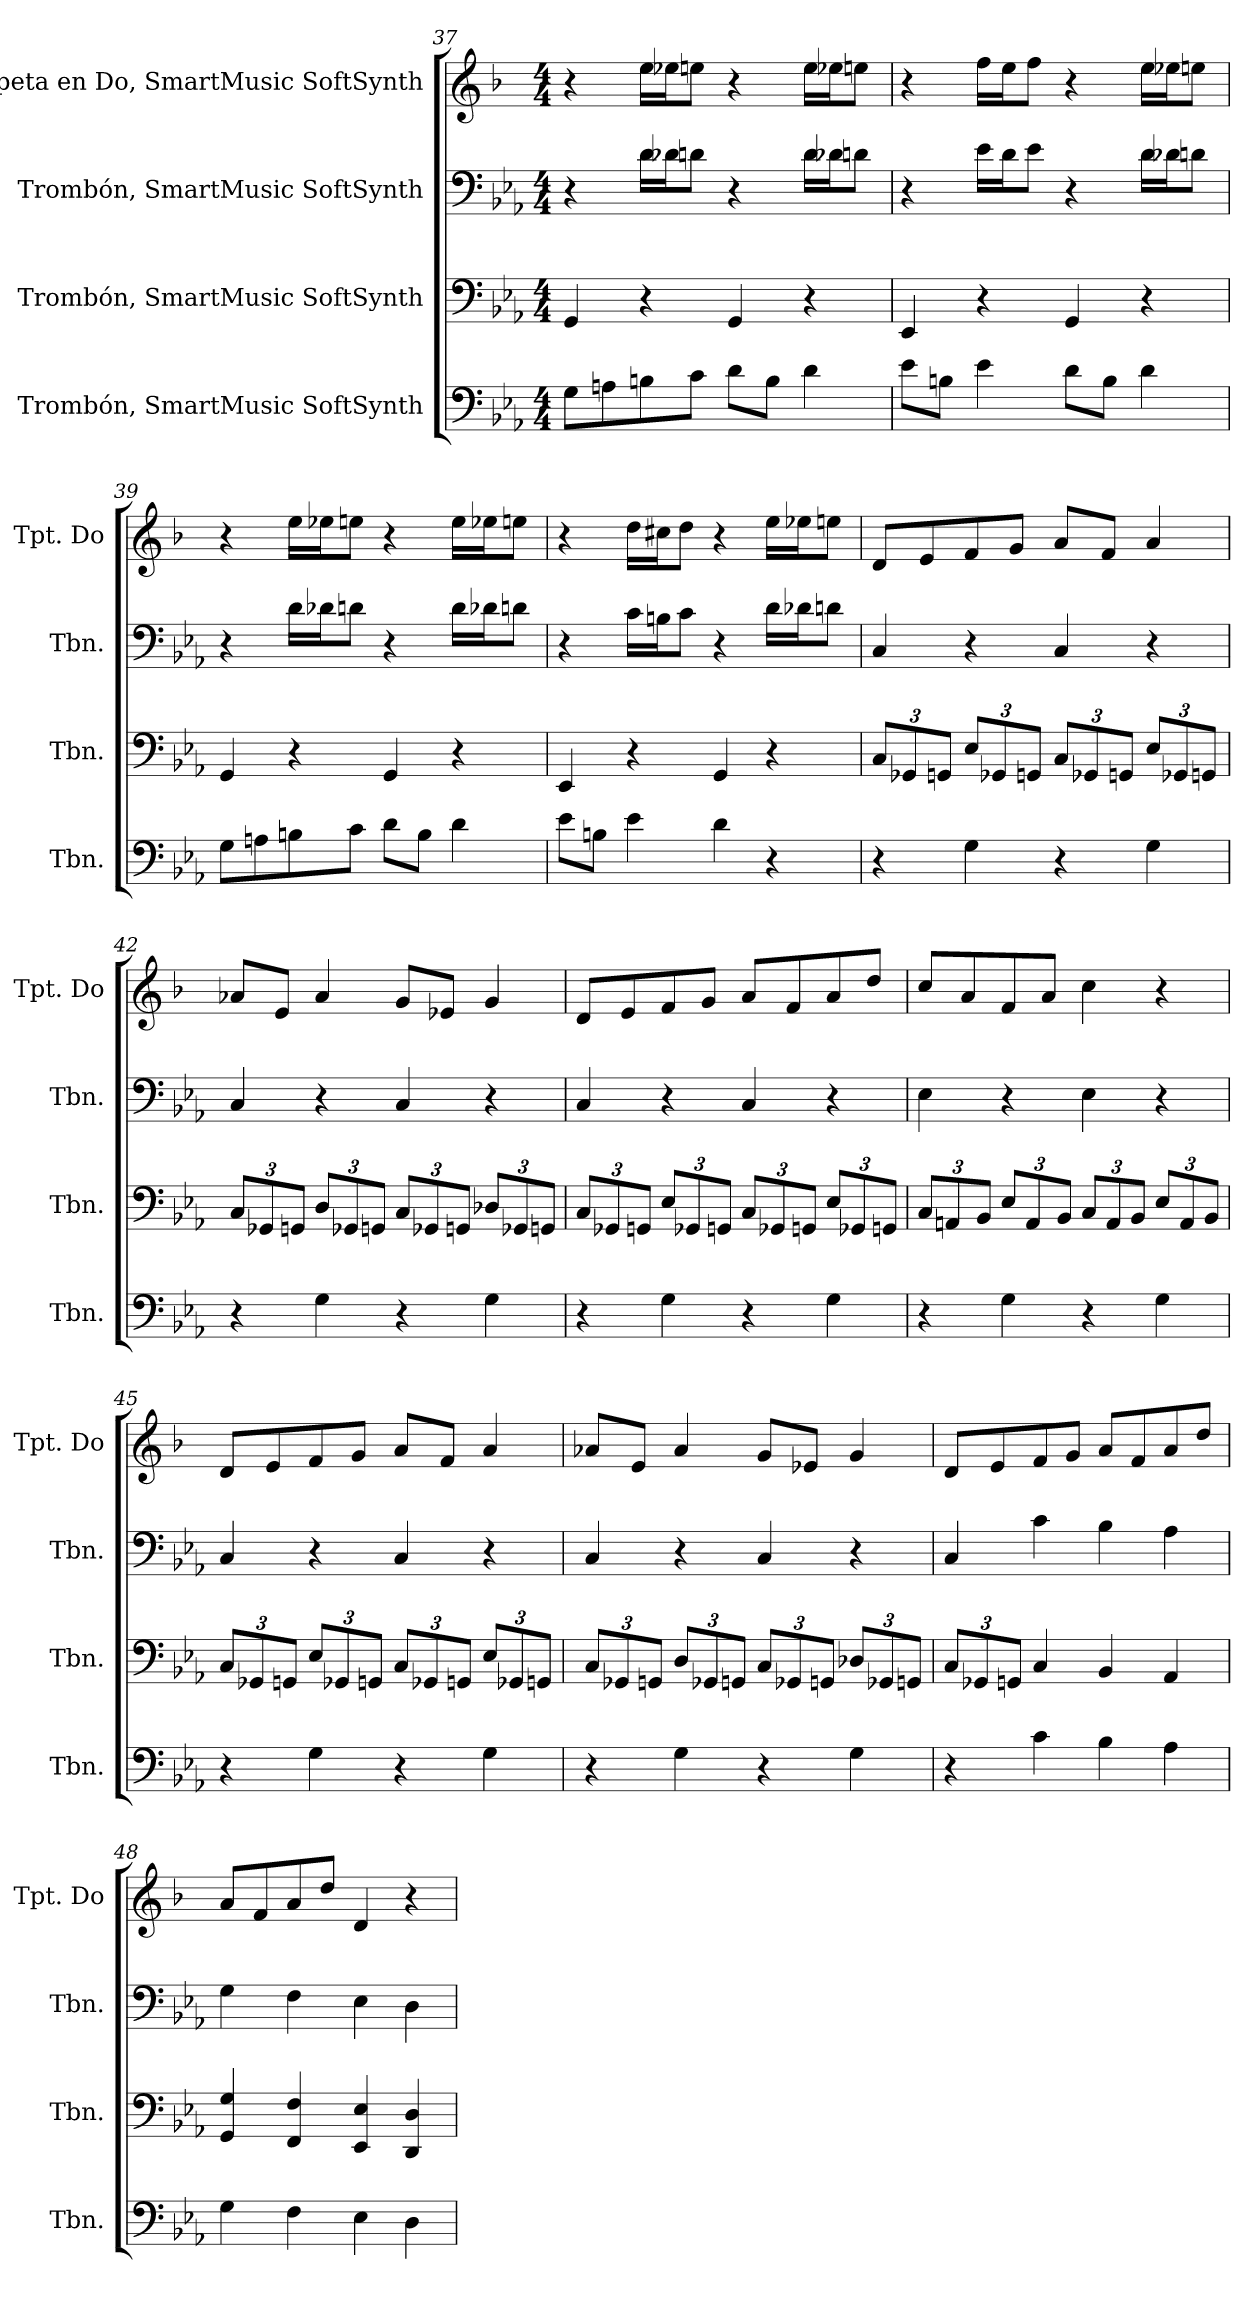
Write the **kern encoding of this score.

**kern	**kern	**kern	**kern
*part4	*part3	*part2	*part1
*staff4	*staff3	*staff2	*staff1
*I"Trombón, SmartMusic SoftSynth	*I"Trombón, SmartMusic SoftSynth	*I"Trombón, SmartMusic SoftSynth	*I"Trompeta en Do, SmartMusic SoftSynth
*I'Tbn.	*I'Tbn.	*I'Tbn.	*I'Tpt. Do
!!LO:PB:g=z
*clefF4	*clefF4	*clefF4	*clefG2
*	*	*	*ITrd1c2
*k[b-e-a-]	*k[b-e-a-]	*k[b-e-a-]	*k[b-e-a-]
*M4/4	*M4/4	*M4/4	*M4/4
=37	=37	=37	=37
8G\L	4GG/	4r	4r
8An\	.	.	.
8Bn\	4r	16d\LL	16dd\LL
.	.	16d-X\J	16dd-X\J
8c\J	.	8dn\J	8ddn\J
8d\L	4GG/	4r	4r
8B\J	.	.	.
4d\	4r	16d\LL	16dd\LL
.	.	16d-X\J	16dd-X\J
.	.	8dn\J	8ddn\J
=38	=38	=38	=38
8e-\L	4EE-/	4r	4r
8Bn\J	.	.	.
4e-\	4r	16e-\LL	16ee-\LL
.	.	16d\J	16dd\J
.	.	8e-\J	8ee-\J
8d\L	4GG/	4r	4r
8B\J	.	.	.
4d\	4r	16d\LL	16dd\LL
.	.	16d-X\J	16dd-X\J
.	.	8dn\J	8ddn\J
!!LO:LB:g=z
=39	=39	=39	=39
8G\L	4GG/	4r	4r
8An\	.	.	.
8Bn\	4r	16d\LL	16dd\LL
.	.	16d-X\J	16dd-X\J
8c\J	.	8dn\J	8ddn\J
8d\L	4GG/	4r	4r
8B\J	.	.	.
4d\	4r	16d\LL	16dd\LL
.	.	16d-X\J	16dd-X\J
.	.	8dn\J	8ddn\J
=40	=40	=40	=40
8e-\L	4EE-/	4r	4r
8Bn\J	.	.	.
4e-\	4r	16c\LL	16cc\LL
.	.	16Bn\J	16bn\J
.	.	8c\J	8cc\J
4d\	4GG/	4r	4r
4r	4r	16d\LL	16dd\LL
.	.	16d-X\J	16dd-X\J
.	.	8dn\J	8ddn\J
!!LO:LB:g=z
=41	=41	=41	=41
*	*Xbrackettup	*	*
4r	12C/L	4C/	8c/L
.	12GG-X/	.	.
.	.	.	8d/
.	12GGn/J	.	.
4G\	12E-/L	4r	8e-/
.	12GG-X/	.	.
.	.	.	8f/J
.	12GGn/J	.	.
4r	12C/L	4C/	8g/L
.	12GG-X/	.	.
.	.	.	8e-/J
.	12GGn/J	.	.
4G\	12E-/L	4r	4g/
.	12GG-X/	.	.
.	12GGn/J	.	.
=42	=42	=42	=42
4r	12C/L	4C/	8g-X/L
.	12GG-X/	.	.
.	.	.	8d/J
.	12GGn/J	.	.
4G\	12D/L	4r	4g-/
.	12GG-X/	.	.
.	12GGn/J	.	.
4r	12C/L	4C/	8f/L
.	12GG-X/	.	.
.	.	.	8d-X/J
.	12GGn/J	.	.
4G\	12D-X/L	4r	4f/
.	12GG-X/	.	.
.	12GGn/J	.	.
!!LO:PB:g=z
=43	=43	=43	=43
4r	12C/L	4C/	8c/L
.	12GG-X/	.	.
.	.	.	8d/
.	12GGn/J	.	.
4G\	12E-/L	4r	8e-/
.	12GG-X/	.	.
.	.	.	8f/J
.	12GGn/J	.	.
4r	12C/L	4C/	8g/L
.	12GG-X/	.	.
.	.	.	8e-/
.	12GGn/J	.	.
4G\	12E-/L	4r	8g/
.	12GG-X/	.	.
.	.	.	8cc/J
.	12GGn/J	.	.
=44	=44	=44	=44
4r	12C/L	4E-\	8b-/L
.	12AAn/	.	.
.	.	.	8g/
.	12BB-/J	.	.
4G\	12E-/L	4r	8e-/
.	12AA/	.	.
.	.	.	8g/J
.	12BB-/J	.	.
4r	12C/L	4E-\	4b-\
.	12AA/	.	.
.	12BB-/J	.	.
4G\	12E-/L	4r	4r
.	12AA/	.	.
.	12BB-/J	.	.
!!LO:LB:g=z
=45	=45	=45	=45
4r	12C/L	4C/	8c/L
.	12GG-X/	.	.
.	.	.	8d/
.	12GGn/J	.	.
4G\	12E-/L	4r	8e-/
.	12GG-X/	.	.
.	.	.	8f/J
.	12GGn/J	.	.
4r	12C/L	4C/	8g/L
.	12GG-X/	.	.
.	.	.	8e-/J
.	12GGn/J	.	.
4G\	12E-/L	4r	4g/
.	12GG-X/	.	.
.	12GGn/J	.	.
=46	=46	=46	=46
4r	12C/L	4C/	8g-X/L
.	12GG-X/	.	.
.	.	.	8d/J
.	12GGn/J	.	.
4G\	12D/L	4r	4g-/
.	12GG-X/	.	.
.	12GGn/J	.	.
4r	12C/L	4C/	8f/L
.	12GG-X/	.	.
.	.	.	8d-X/J
.	12GGn/J	.	.
4G\	12D-X/L	4r	4f/
.	12GG-X/	.	.
.	12GGn/J	.	.
!!LO:LB:g=z
=47	=47	=47	=47
4r	12C/L	4C/	8c/L
.	12GG-X/	.	.
.	.	.	8d/
.	12GGn/J	.	.
4c\	4C/	4c\	8e-/
.	.	.	8f/J
4B-\	4BB-/	4B-\	8g/L
.	.	.	8e-/
4A-\	4AA-/	4A-\	8g/
.	.	.	8cc/J
=48	=48	=48	=48
4G\	4GG/ 4G/	4G\	8g/L
.	.	.	8e-/
4F\	4FF/ 4F/	4F\	8g/
.	.	.	8cc/J
4E-\	4EE-/ 4E-/	4E-\	4c/
4D\	4DD/ 4D/	4D\	4r
=	=	=	=
*-	*-	*-	*-
